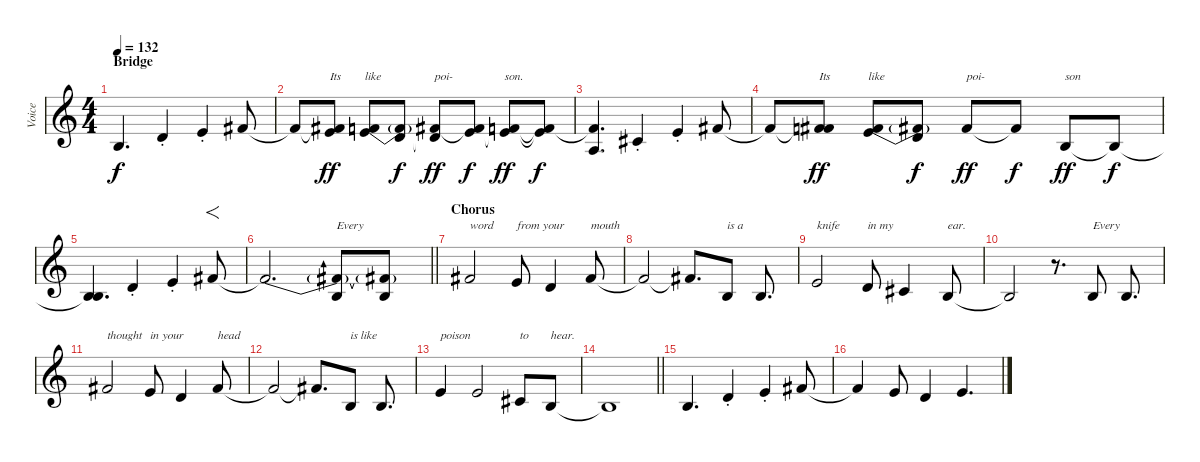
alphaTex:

\track ("Voice" "Voice") {instrument altosax}
\staff {score}
\tuning (E4 B3 G3 D3 A2 E2) {hide}
\ts (4 4)
\section ("" "Bridge")
\tempo 132
\clef g2
\ks c
0.2.4{d dy f} 3.2{st}.4 0.1{st}.4 2.1.8 |
2.1{t}.8 (2.1{t} 14.4).8{txt "Its" dy ff} (0.1 15.4{be (custom 0 0 10 2 20 2 30 0 60 0)}).8{txt "like"} (3.2 15.4{t}).8{dy f} (3.2{t} 16.4).8{txt "poi-" dy ff} (0.1 16.4{t}).8{dy f} (0.1{t} 15.4).8{txt "son." dy ff} (0.1{t} 15.4{t}).8{dy f} |
(2.3 15.4{t}).4{d} 2.2{st}.4 0.1{st}.4 2.1.8 |
2.1{t}.8 (2.1{t} 15.4).8{txt "Its" dy ff} (0.1 15.4{be (bend 0 0 60 2)}).8{txt "like"} (3.2 15.4{t}).8{dy f} 16.4.8{txt "poi-" dy ff} 16.4{t}.8{dy f} 9.4.8{txt "son" dy ff} 9.4{t}.8{dy f} |
(0.2 9.4{t}).4{d} 3.2{st}.4 0.1{st}.4 2.1.8{f} |
\barLineRight lightlight
2.1{be (bend 0 0 60 1) t}.2{d} (2.1{t} 0.2).8{txt "Every"} (2.1{t} 0.2).8 |
\section ("" "Chorus")
2.1.2{txt "word"} 0.1.8{txt "from your"} 3.2.4 2.1.8{txt "mouth"} |
2.1{t}.2 2.1{t}.8{d} 0.2.8{txt "is a"} 0.2.8{d} |
0.1.2{txt "knife"} 3.2.8{txt "in my"} 2.2.4 0.2.8{txt "ear."} |
0.2{t}.2 r.8{d} 0.2.8{txt "Every"} 0.2.8{d} |
2.1.2{txt "thought"} 0.1.8{txt "in your"} 3.2.4 2.1.8{txt "head"} |
2.1{t}.2 2.1{t}.8{d} 0.2.8{txt "is like"} 0.2.8{d} |
0.1.4{txt "poison"} 0.1.2 2.2.8{txt "to"} 0.2.8{txt "hear."} |
\barLineRight lightlight
0.2{t}.1 |
0.2.4{d} 3.2{st}.4 0.1{st}.4 2.1.8 |
2.1{t}.4 0.1.8 3.2.4 0.1.4{d}
